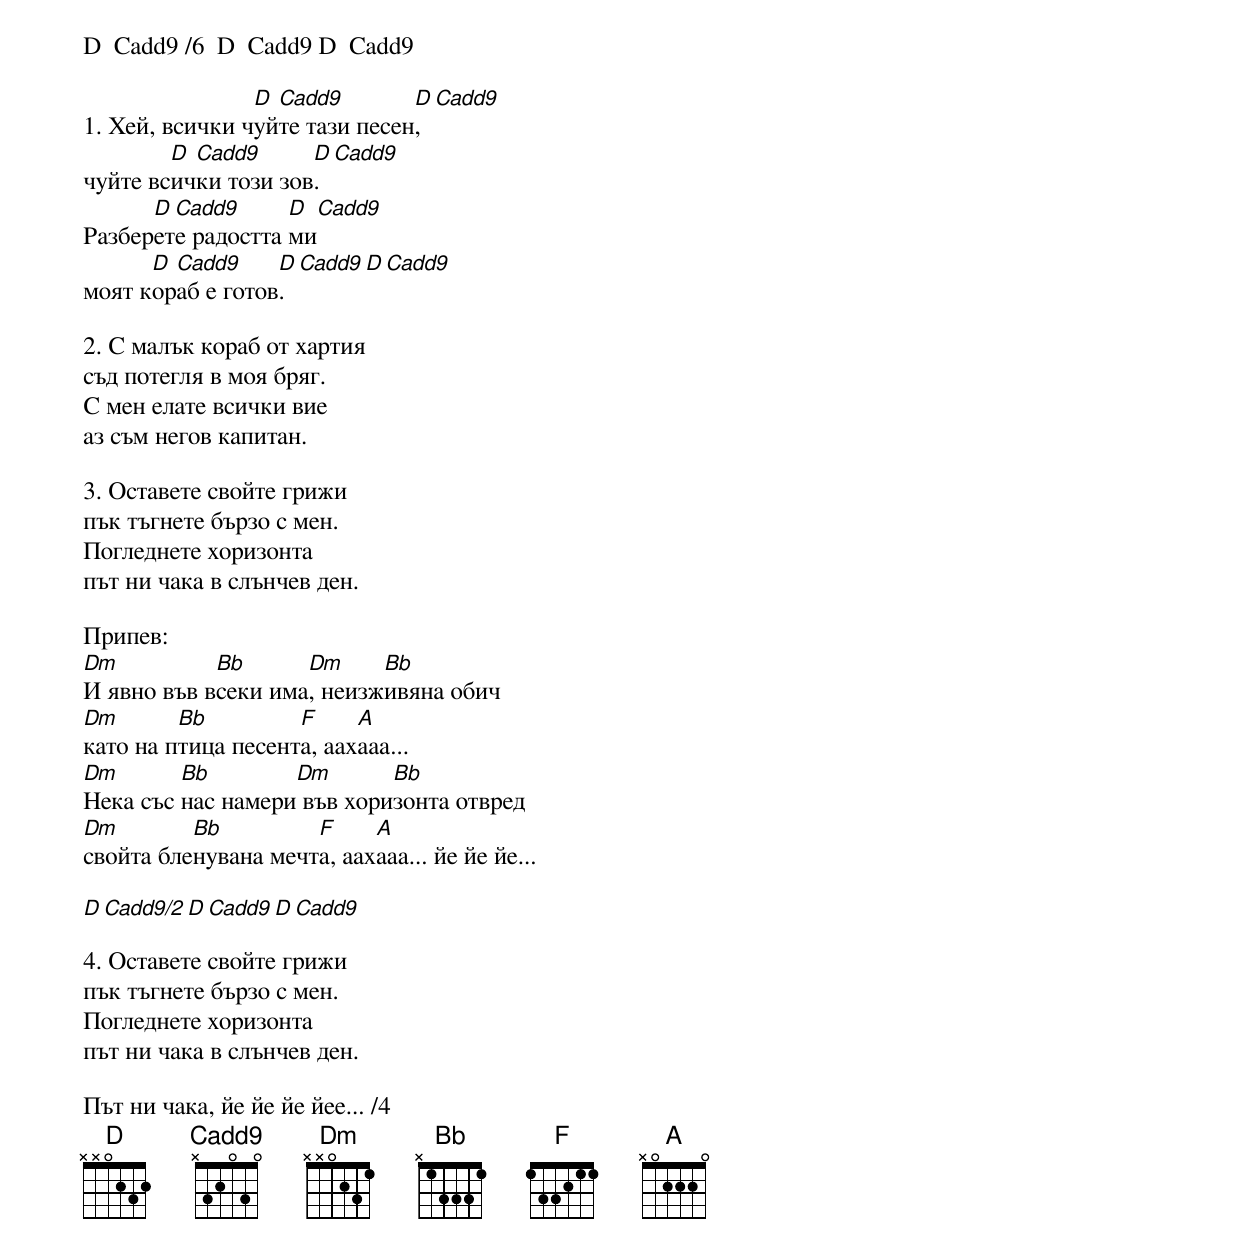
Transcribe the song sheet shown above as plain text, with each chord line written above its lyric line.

D  Cadd9 /6  D  Cadd9 D  Cadd9

                D Cadd9        D Cadd9
1. Хей, всички чуйте тази песен,
        D Cadd9      D Cadd9
чуйте всички този зов.
      D Cadd9      D Cadd9
Разберете радостта ми
      D Cadd9     D  Cadd9  D  Cadd9
моят кораб е готов.

2. С малък кораб от хартия
съд потегля в моя бряг.
С мен елате всички вие
аз съм негов капитан.

3. Оставете свойте грижи
пък тъгнете бързо с мен.
Погледнете хоризонта
път ни чака в слънчев ден.

Припев:
Dm          Bb      Dm     Bb
И явно във всеки има, неизживяна обич
Dm       Bb         F     A
като на птица песента, аахааа...
Dm       Bb        Dm       Bb
Нека със нас намери във хоризонта отвред
Dm        Bb         F     A
свойта бленувана мечта, аахааа... йе йе йе...

D  Cadd9/2  D  Cadd9 D  Cadd9

4. Оставете свойте грижи
пък тъгнете бързо с мен.
Погледнете хоризонта
път ни чака в слънчев ден.

Път ни чака, йе йе йе йее... /4
